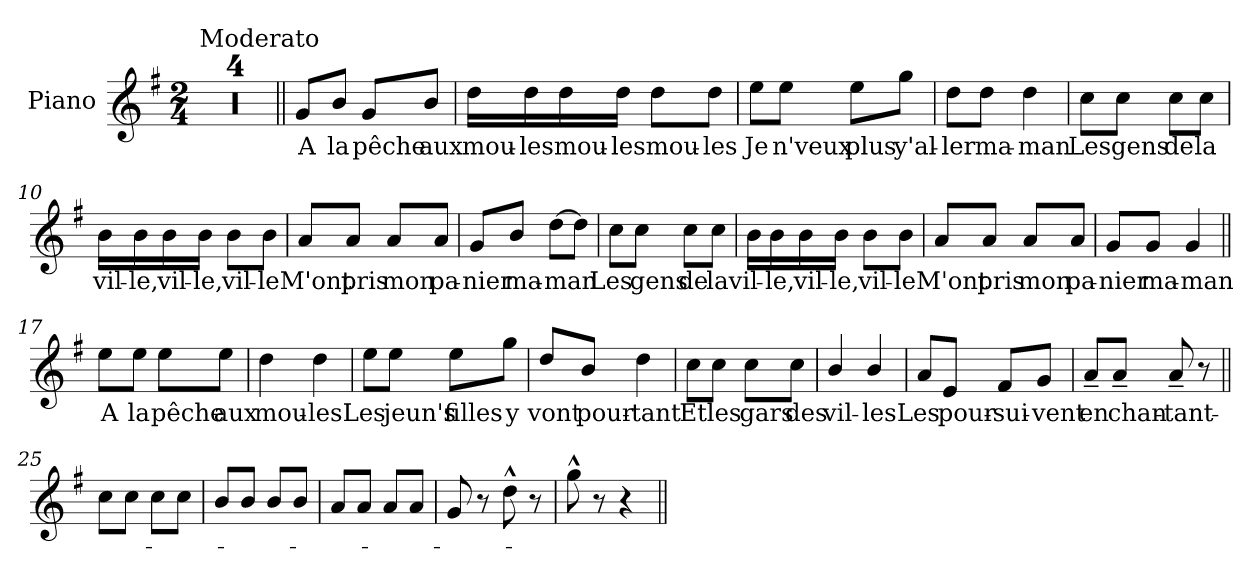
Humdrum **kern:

**kern	**text
*part1	*part1
*staff1	*staff1
*I"Piano	*
*I'Pno	*
*clefG2	*
*k[f#]	*
*G:	*
*M2/4	*
=1	=1
!LO:TX:a:t=Moderato	!
2r	.
=2	=2
2r	.
=3	=3
2r	.
=4	=4
2r	.
!!LO:LB:g=z
=5||	=5||
8g/L	A
8b/J	la
8g/L	pêche
8b/J	aux
=6	=6
16dd\L	mou-
16dd\	-les
16dd\	mou-
16dd\J	-les
8dd\L	mou-
8dd\J	-les
=7	=7
8ee\L	Je
8ee\J	n'veux
8ee\L	plus
8gg\J	y'al-
!!LO:LB:g=z
=8	=8
8dd\L	-ler
8dd\J	ma-
4dd\	-man
=9	=9
8cc\L	Les
8cc\J	gens
8cc\L	de
8cc\J	la
=10	=10
16b\L	vil-
16b\	-le,
16b\	vil-
16b\J	-le,
8b\L	vil-
8b\J	-le
!!LO:LB:g=z
=11	=11
8a/L	M'ont
8a/J	pris
8a/L	mon
8a/J	pa-
=12	=12
8g/L	-nier
8b\J	ma-
[8dd\L	-man
8dd\J]	.
=13	=13
8cc\L	Les
8cc\J	gens
8cc\L	de
8cc\J	la
!!LO:LB:g=z
=14	=14
16b\L	vil-
16b\	-le,
16b\	vil-
16b\J	-le,
8b\L	vil-
8b\J	-le
=15	=15
8a/L	M'ont
8a/J	pris
8a/L	mon
8a/J	pa-
=16	=16
8g/L	-nier
8g/J	ma-
4g/	-man
!!LO:LB:g=z
=17||	=17||
8ee\L	A
8ee\J	la
8ee\L	pêche
8ee\J	aux
=18	=18
4dd\	mou-
4dd\	-les
=19	=19
8ee\L	Les
8ee\J	jeun's
8ee\L	filles
8gg\J	y
!!LO:LB:g=z
=20	=20
8dd\L	vont
8b/J	pour-
4dd\	tant
=21	=21
8cc\L	Et
8cc\J	les
8cc\L	gars
8cc\J	des
=22	=22
4b/	vil-
4b/	-les
!!LO:LB:g=z
=23	=23
8a/L	Les
8e/J	pour-
8f#/L	-sui-
8g/J	-vent
=24	=24
8a~/L	en
8a~/J	chan-
8a~/	-tant-
8r	.
!!LO:LB:g=z
=25||	=25||
8cc\L	.
8cc\J	.
8cc\L	.
8cc\J	.
=26	=26
8b/L	.
8b/J	.
8b/L	.
8b/J	.
=27	=27
8a/L	.
8a/J	.
8a/L	.
8a/J	.
=28	=28
8g/	.
8r	.
8dd^^\	.
8r	.
=29	=29
8gg^^\	.
8r	.
4r	.
=||	=||
*-	*-
